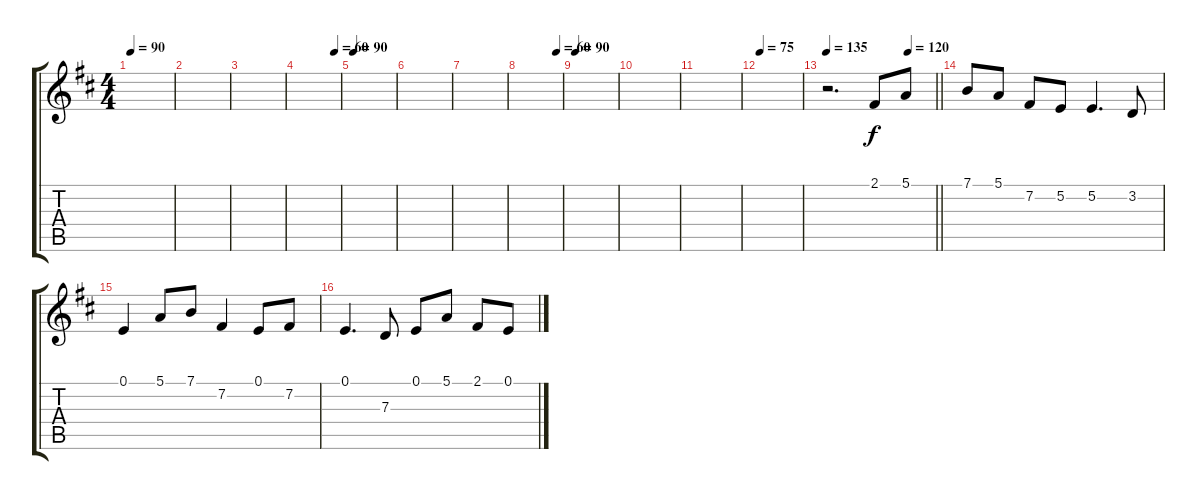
\track "" {instrument fx7echoes}
\staff {score tabs}
\tuning (E4 B3 G3 D3 A2 E2) {hide}
\ts (4 4)
\section ("" "")
\tempo 90
\clef g2
\ks d
|
|
|
\tempo (60 0.875)
|
\tempo 90
|
|
|
\tempo (60 0.875)
|
\tempo 90
|
|
|
\tempo 75
|
\tempo (120 0.75)
\tempo 135
\barLineRight lightlight
r.2{d} 2.1.8{lyrics (0 "") lyrics (1 "") lyrics (2 "") lyrics (3 "") lyrics (4 "") dy f} 5.1.8{lyrics (0 "") lyrics (1 "") lyrics (2 "") lyrics (3 "") lyrics (4 "")} |
\section ("" "")
7.1.8{lyrics (0 "") lyrics (1 "") lyrics (2 "") lyrics (3 "") lyrics (4 "")} 5.1.8{lyrics (0 "") lyrics (1 "") lyrics (2 "") lyrics (3 "") lyrics (4 "")} 7.2.8{lyrics (0 "") lyrics (1 "") lyrics (2 "") lyrics (3 "") lyrics (4 "")} 5.2.8{lyrics (0 "") lyrics (1 "") lyrics (2 "") lyrics (3 "") lyrics (4 "")} 5.2.4{d lyrics (0 "") lyrics (1 "") lyrics (2 "") lyrics (3 "") lyrics (4 "")} 3.2.8{lyrics (0 "") lyrics (1 "") lyrics (2 "") lyrics (3 "") lyrics (4 "")} |
0.1.4{lyrics (0 "") lyrics (1 "") lyrics (2 "") lyrics (3 "") lyrics (4 "")} 5.1.8{lyrics (0 "") lyrics (1 "") lyrics (2 "") lyrics (3 "") lyrics (4 "")} 7.1.8{lyrics (0 "") lyrics (1 "") lyrics (2 "") lyrics (3 "") lyrics (4 "")} 7.2.4{lyrics (0 "") lyrics (1 "") lyrics (2 "") lyrics (3 "") lyrics (4 "")} 0.1.8{lyrics (0 "") lyrics (1 "") lyrics (2 "") lyrics (3 "") lyrics (4 "")} 7.2.8{lyrics (0 "") lyrics (1 "") lyrics (2 "") lyrics (3 "") lyrics (4 "")} |
0.1.4{d lyrics (0 "") lyrics (1 "") lyrics (2 "") lyrics (3 "") lyrics (4 "")} 7.3.8{lyrics (0 "") lyrics (1 "") lyrics (2 "") lyrics (3 "") lyrics (4 "")} 0.1.8{lyrics (0 "") lyrics (1 "") lyrics (2 "") lyrics (3 "") lyrics (4 "")} 5.1.8{lyrics (0 "") lyrics (1 "") lyrics (2 "") lyrics (3 "") lyrics (4 "")} 2.1.8{lyrics (0 "") lyrics (1 "") lyrics (2 "") lyrics (3 "") lyrics (4 "")} 0.1.8{lyrics (0 "") lyrics (1 "") lyrics (2 "") lyrics (3 "") lyrics (4 "")}
